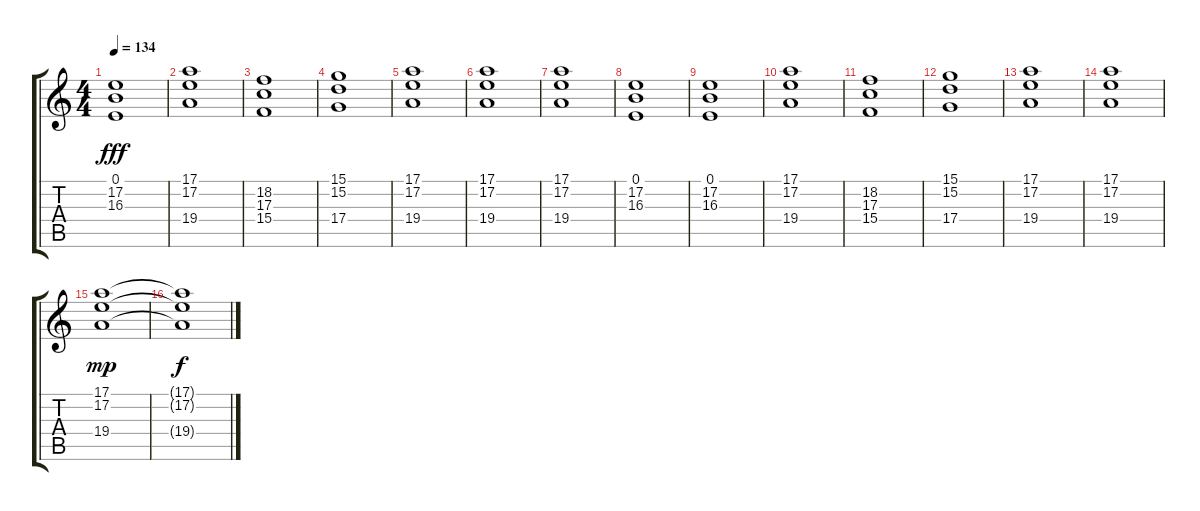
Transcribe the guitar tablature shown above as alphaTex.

\track "" {instrument pad2warm}
\staff {score tabs}
\tuning (E4 B3 G3 D3 A2 E2) {hide}
\ts (4 4)
\tempo 134
\clef g2
\ks c
(0.1 17.2 16.3).1{dy fff} |
(17.1 17.2 19.4).1 |
(18.2 17.3 15.4).1 |
(15.1 15.2 17.4).1 |
(17.1 17.2 19.4).1 |
(17.1 17.2 19.4).1 |
(17.1 17.2 19.4).1 |
(0.1 17.2 16.3).1 |
(0.1 17.2 16.3).1 |
(17.1 17.2 19.4).1 |
(18.2 17.3 15.4).1 |
(15.1 15.2 17.4).1 |
(17.1 17.2 19.4).1 |
(17.1 17.2 19.4).1 |
(17.1 17.2 19.4).1{dy mp} |
(17.1{t} 17.2{t} 19.4{t}).1{dy f}
